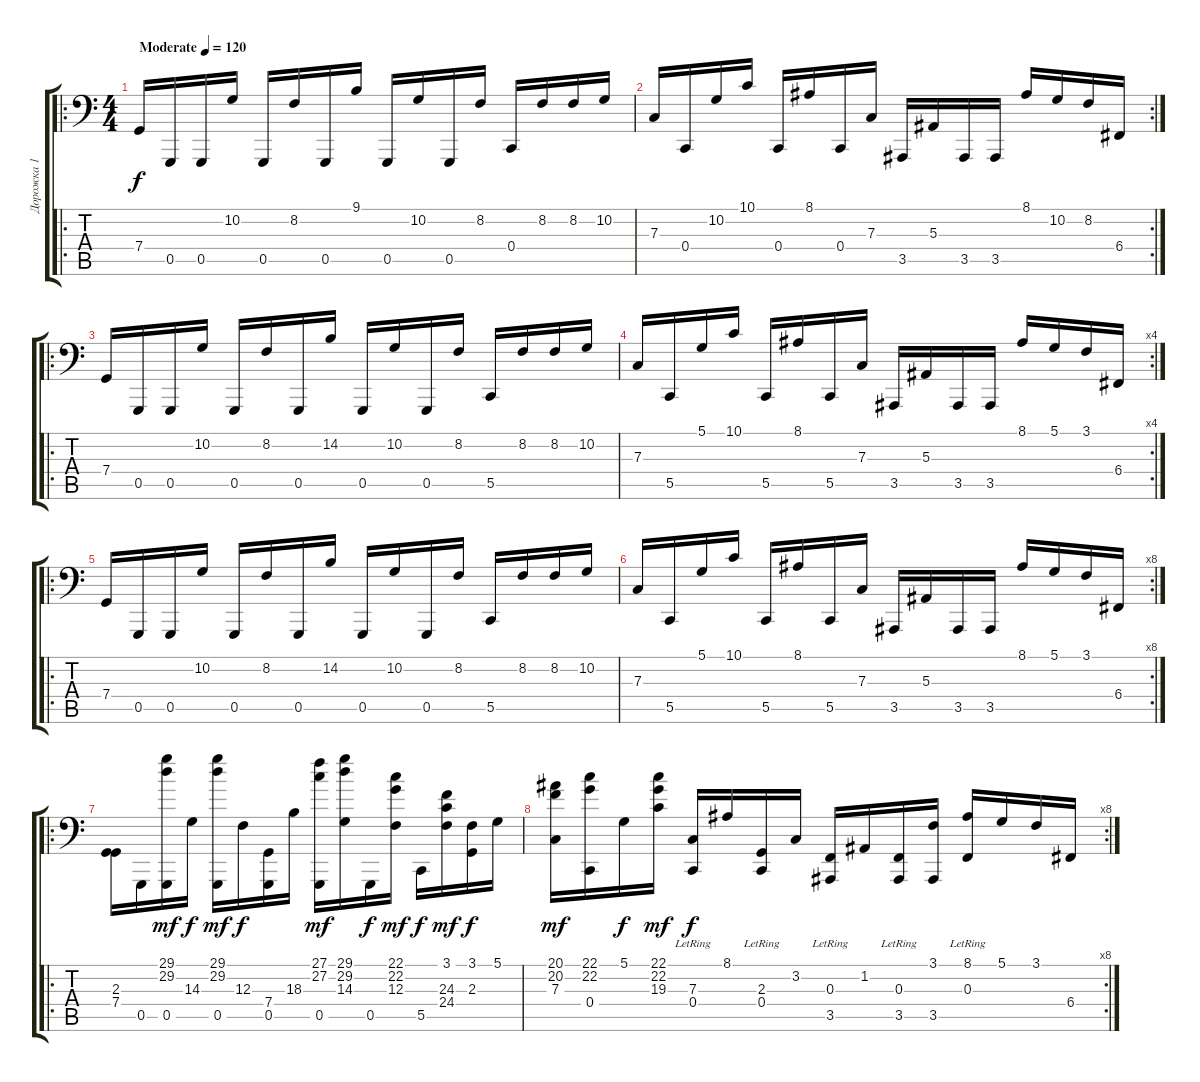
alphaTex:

\track ("Дорожка 1" "Дорожка 1") {instrument lead1square}
\staff {score tabs}
\tuning (D3 A2 F2 C2 G1 D1) {hide}
\ro
\ts (4 4)
\tempo (120 "Moderate")
\clef f4
\ks c
7.4.16{dy f instrument lead1square} 0.5.16 0.5.16 10.2.16 0.5.16 8.2.16 0.5.16 9.1.16 0.5.16 10.2.16 0.5.16 8.2.16 0.4.16 8.2.16 8.2.16 10.2.16 |
\rc 2
7.3.16 0.4.16 10.2.16 10.1.16 0.4.16 8.1.16 0.4.16 7.3.16 3.5.16 5.3.16 3.5.16 3.5.16 8.1.16 10.2.16 8.2.16 6.4.16 |
\ro
7.4.16 0.5.16 0.5.16 10.2.16 0.5.16 8.2.16 0.5.16 14.2.16 0.5.16 10.2.16 0.5.16 8.2.16 5.5.16 8.2.16 8.2.16 10.2.16 |
\rc 4
7.3.16 5.5.16 5.1.16 10.1.16 5.5.16 8.1.16 5.5.16 7.3.16 3.5.16 5.3.16 3.5.16 3.5.16 8.1.16 5.1.16 3.1.16 6.4.16 |
\ro
7.4.16 0.5.16 0.5.16 10.2.16 0.5.16 8.2.16 0.5.16 14.2.16 0.5.16 10.2.16 0.5.16 8.2.16 5.5.16 8.2.16 8.2.16 10.2.16 |
\rc 8
7.3.16 5.5.16 5.1.16 10.1.16 5.5.16 8.1.16 5.5.16 7.3.16 3.5.16 5.3.16 3.5.16 3.5.16 8.1.16 5.1.16 3.1.16 6.4.16 |
\ro
(2.3 7.4).16 0.5.16 (29.1 29.2 0.5).16{dy mf} 14.3.16{dy f} (29.1 29.2 0.5).16{dy mf} 12.3.16{dy f} (7.4 0.5).16 18.3.16 (27.1 27.2 0.5).16{dy mf} (29.1 29.2 14.3).16 0.5.16{dy f} (22.1 22.2 12.3).16{dy mf} 5.5.16{dy f} (3.1 24.3 24.4).16{dy mf} (3.1 2.3).16{dy f} 5.1.16 |
\rc 8
(20.1 20.2 7.3).16{dy mf} (22.1 22.2 0.4).16 5.1.16{dy f} (22.1 22.2 19.3).16{dy mf} (7.3{lr} 0.4).16{dy f} 8.1.16 (2.3{lr} 0.4).16 3.2.16 (0.3{lr} 3.5).16 1.2.16 (0.3{lr} 3.5).16 (3.1 3.5).16 (8.1 0.3{lr}).16 5.1.16 3.1.16 6.4.16
